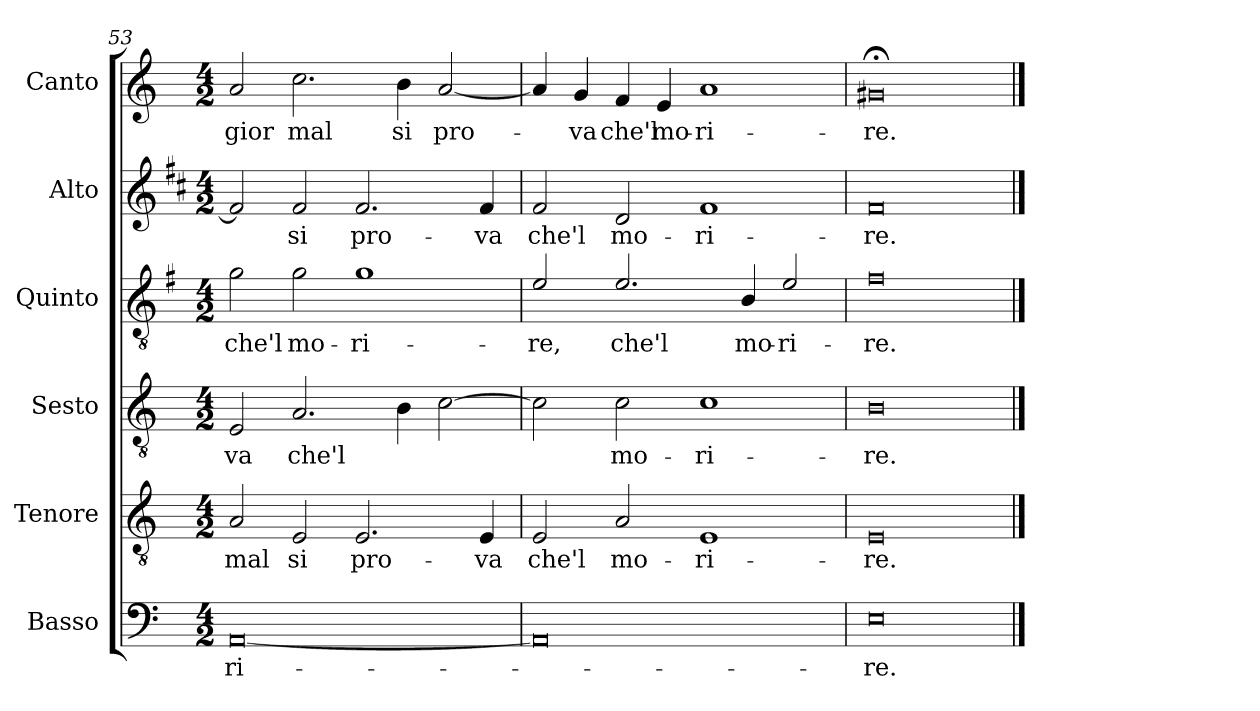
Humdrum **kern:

**kern	**text	**kern	**text	**kern	**text	**kern	**text	**kern	**text	**kern	**text
*part6	*part6	*part5	*part5	*part4	*part4	*part3	*part3	*part2	*part2	*part1	*part1
*staff6	*staff6	*staff5	*staff5	*staff4	*staff4	*staff3	*staff3	*staff2	*staff2	*staff1	*staff1
*I"Basso	*	*I"Tenore	*	*I"Sesto	*	*I"Quinto	*	*I"Alto	*	*I"Canto	*
*I'B	*	*I'T	*	*	*	*	*	*I'A	*	*I'C	*
*clefF4	*	*clefGv2	*	*clefGv2	*	*clefGv2	*	*clefG2	*	*clefG2	*
*	*	*	*	*	*	*ITrd4c7	*	*ITrd1c2	*	*	*
*k[]	*	*k[]	*	*k[]	*	*k[]	*	*k[]	*	*k[]	*
*C:	*	*C:	*	*C:	*	*C:	*	*C:	*	*C:	*
*M4/2	*	*M4/2	*	*M4/2	*	*M4/2	*	*M4/2	*	*M4/2	*
=53	=53	=53	=53	=53	=53	=53	=53	=53	=53	=53	=53
!	!LO:LY:b	!	!LO:LY:b	!	!LO:LY:b	!	!LO:LY:b	!	!	!	!LO:LY:b
[0AA	-ri-	2A/	mal	2E/	-va	2c\	che'l	2e/]	.	2a/	-gior
!	!	!	!LO:LY:b	!	!LO:LY:b	!	!LO:LY:b	!	!LO:LY:b	!	!LO:LY:b
.	.	2E/	si	2.A/	che'l	2c\	mo-	2e/	si	2.cc\	mal
!	!	!	!LO:LY:b	!	!	!	!LO:LY:b	!	!LO:LY:b	!	!
.	.	2.E/	pro-	.	.	1c	-ri-	2.e/	pro-	.	.
!	!	!	!	!	!	!	!	!	!	!	!LO:LY:b
.	.	.	.	4B\	.	.	.	.	.	4b\	si
!	!	!	!	!	!	!	!	!	!	!	!LO:LY:b
.	.	.	.	[2c\	.	.	.	.	.	[2a/	pro-
!	!	!	!LO:LY:b	!	!	!	!	!	!LO:LY:b	!	!
.	.	4E/	-va	.	.	.	.	4e/	-va	.	.
=54	=54	=54	=54	=54	=54	=54	=54	=54	=54	=54	=54
!	!	!	!LO:LY:b	!	!	!	!LO:LY:b	!	!LO:LY:b	!	!
0AA]	.	2E/	che'l	2c\]	.	2A/	-re,	2e/	che'l	4a/]	.
!	!	!	!	!	!	!	!	!	!	!	!LO:LY:b
.	.	.	.	.	.	.	.	.	.	4g/	-va
!	!	!	!LO:LY:b	!	!LO:LY:b	!	!LO:LY:b	!	!LO:LY:b	!	!LO:LY:b
.	.	2A/	mo-	2c\	mo-	2.A/	che'l	2c/	mo-	4f/	che'l
!	!	!	!	!	!	!	!	!	!	!	!LO:LY:b
.	.	.	.	.	.	.	.	.	.	4e/	mo-
!	!	!	!LO:LY:b	!	!LO:LY:b	!	!	!	!LO:LY:b	!	!LO:LY:b
.	.	1E	-ri-	1c	-ri-	.	.	1e	-ri-	1a	-ri-
!	!	!	!	!	!	!	!LO:LY:b	!	!	!	!
.	.	.	.	.	.	4E/	mo-	.	.	.	.
!	!	!	!	!	!	!	!LO:LY:b	!	!	!	!
.	.	.	.	.	.	2A/	-ri-	.	.	.	.
=55	=55	=55	=55	=55	=55	=55	=55	=55	=55	=55	=55
!	!LO:LY:b	!	!LO:LY:b	!	!LO:LY:b	!	!LO:LY:b	!	!LO:LY:b	!	!LO:LY:b
0E	-re.	0E	-re.	0B	-re.	0B	-re.	0e	-re.	0g#X;<	-re.
==	==	==	==	==	==	==	==	==	==	==	==
*-	*-	*-	*-	*-	*-	*-	*-	*-	*-	*-	*-
